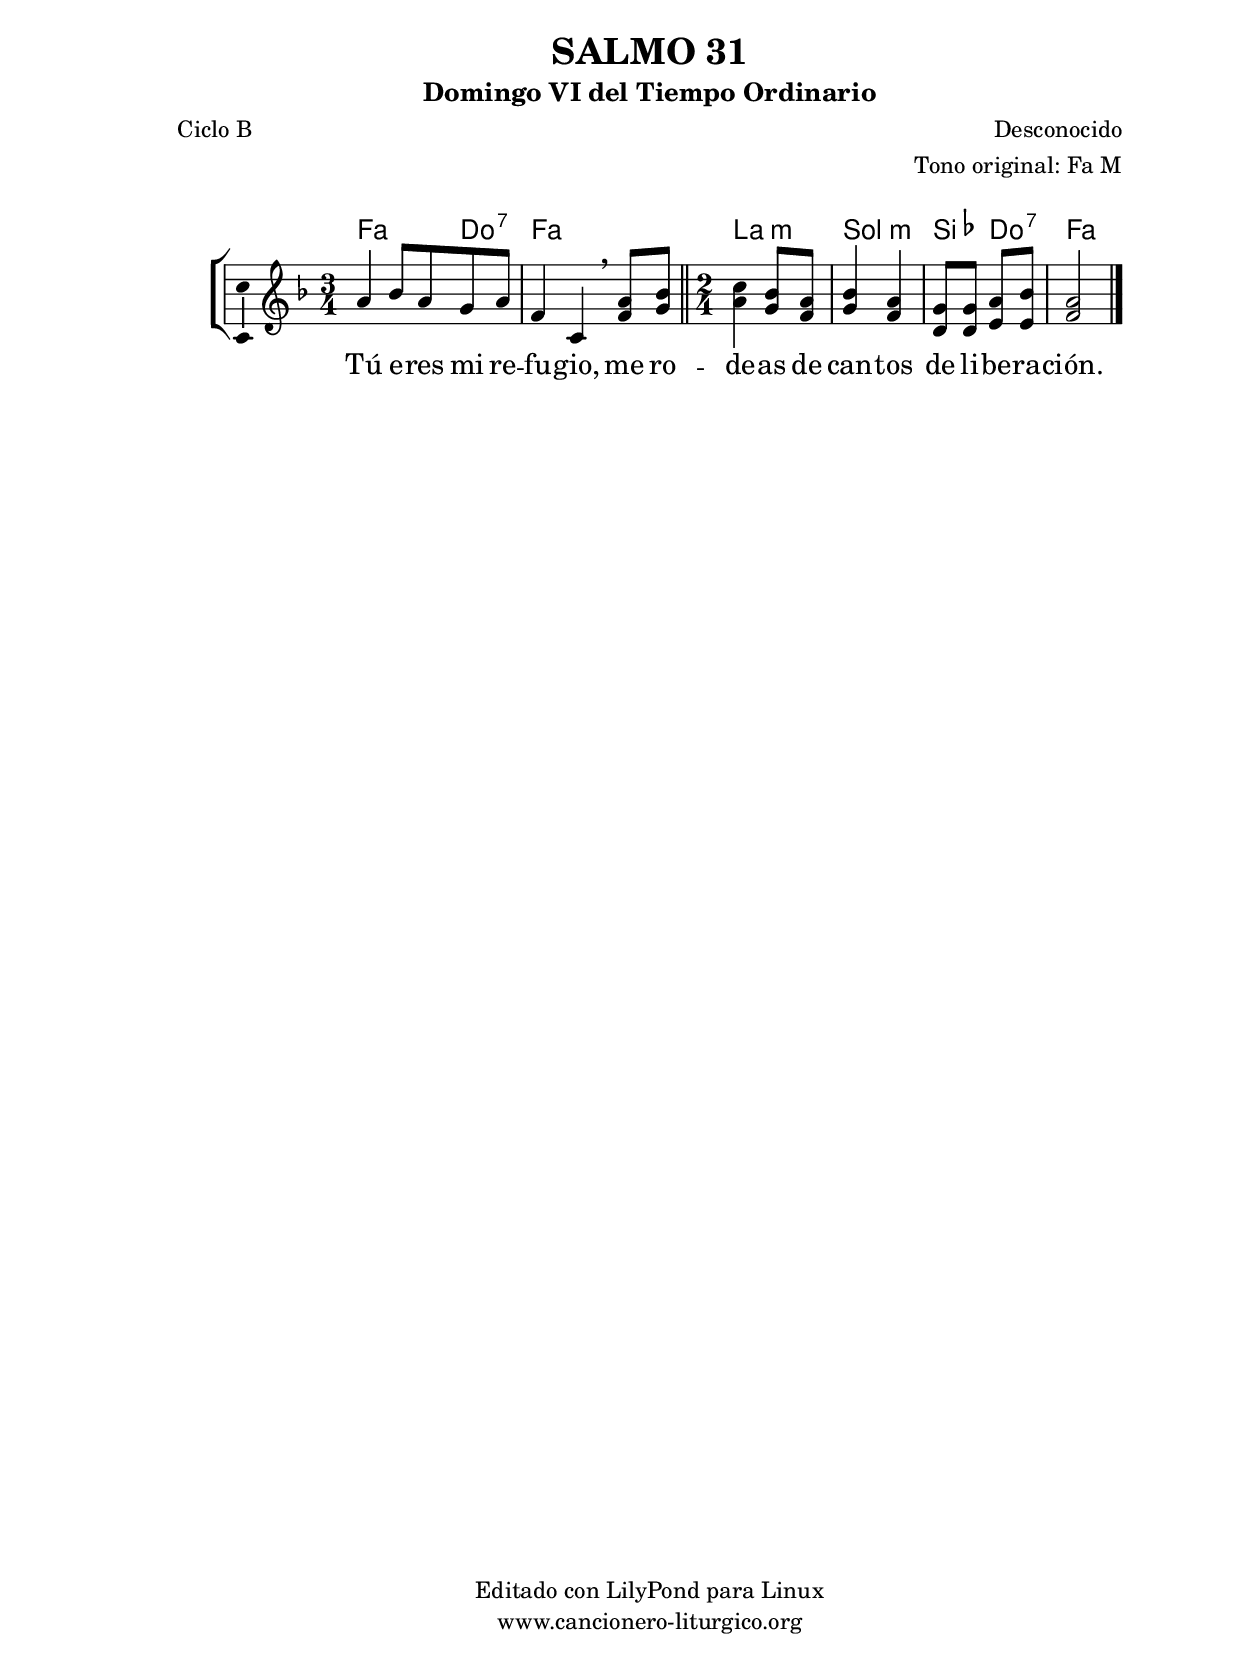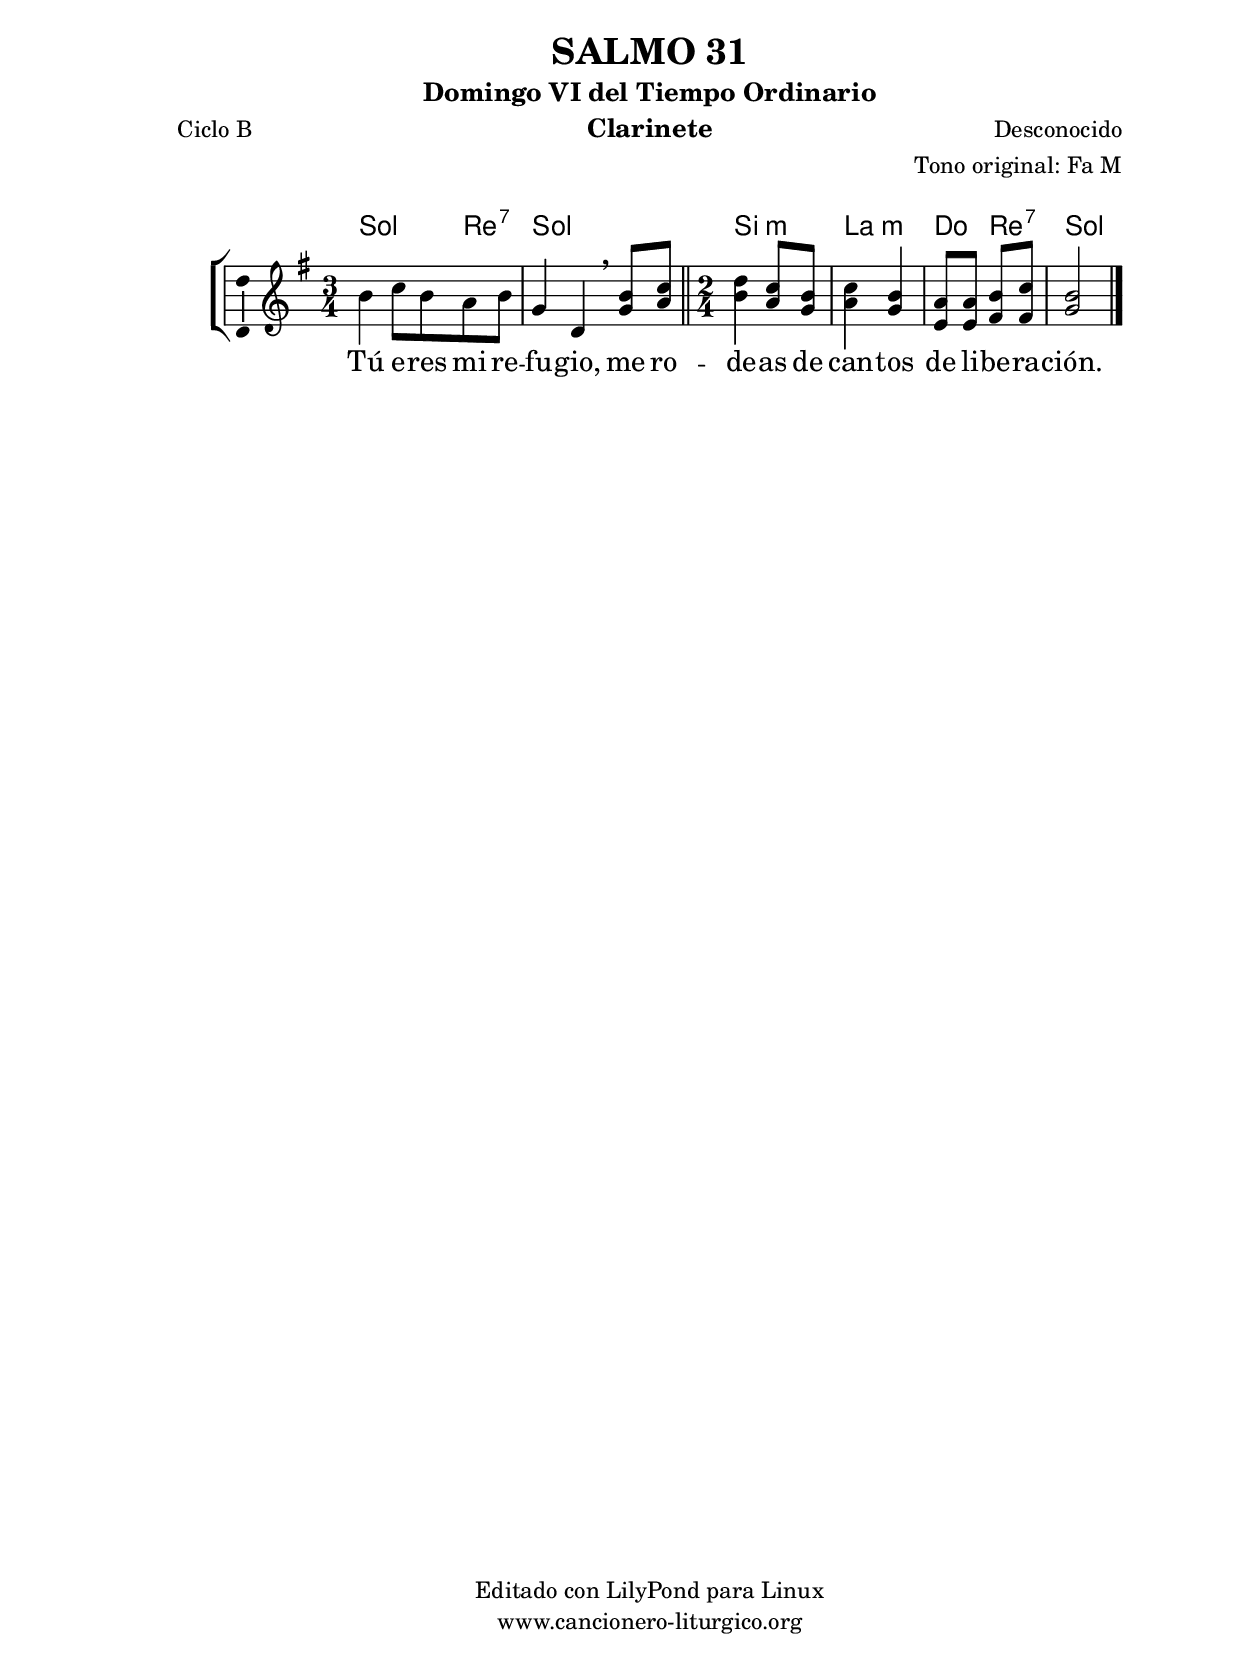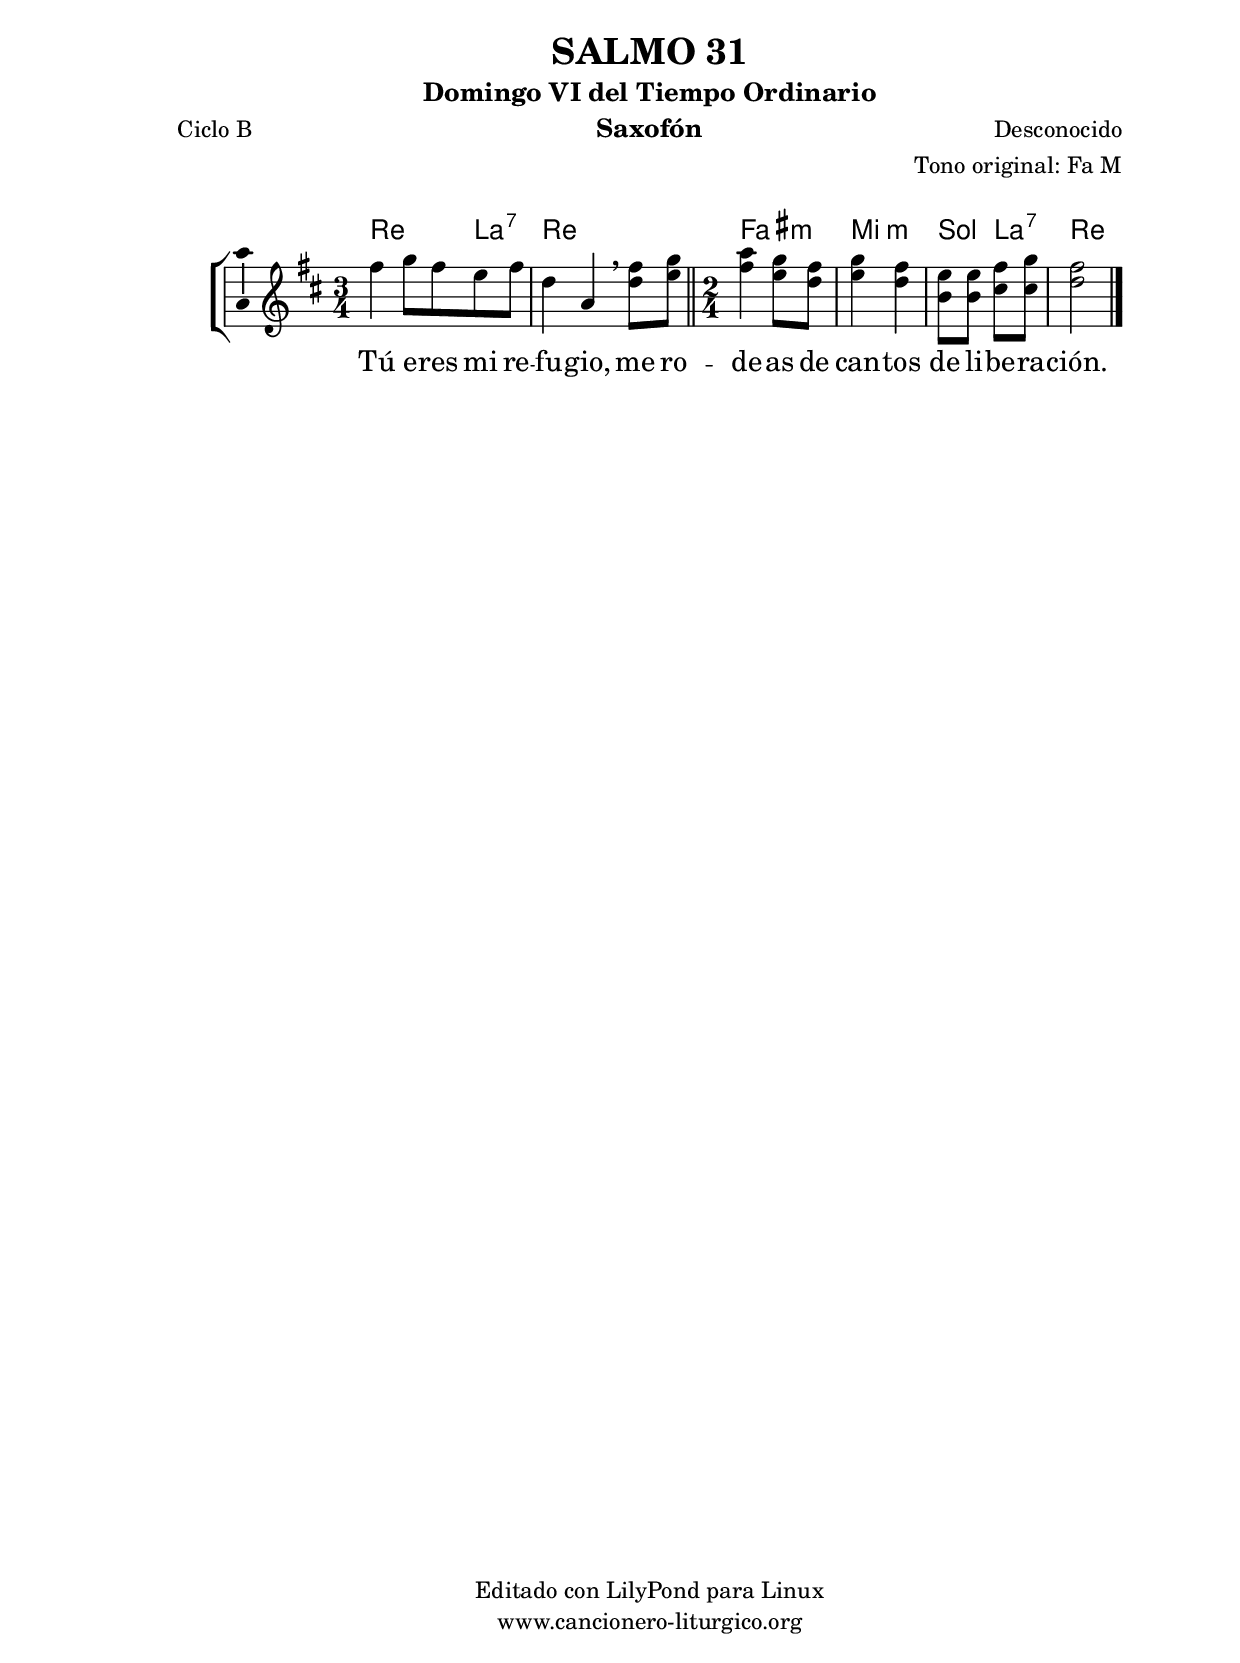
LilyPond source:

%
%para convertir .midi en .wav:
%timidity filename.midi -Ow -o finename.wav
%
%
%Para convertir de .wav a .mp3:
%lame -h -m j filename.wav
%
%
%para escuchar el midi:
%timidity nombrefichero.midi
%


%versión de lilypond para la que se ha escrito esta partitura:
\version "2.16.0"

	%Tamaño papel
	#(set-default-paper-size "a4")
	%Tamaño partitura
	#(set-global-staff-size 20)
	%No responde al pulsar sobre una nota
	#(ly:set-option 'point-and-click #f)

%parámetros del encabezamiento:
\header {
	title = "SALMO 31"
	subtitle = "Domingo VI del Tiempo Ordinario"
	composer = "Desconocido"
	poet = "Ciclo B"
	meter = ""
	arranger = "Tono original: Fa M"
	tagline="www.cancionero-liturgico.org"
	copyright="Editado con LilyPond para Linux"
	tiempo = "Ordinario"
	usos = "Salmo"
	letra = "Tú eres mi refugio, me rodeas de cantos de liberación."
	}

%parámetros asociados al papel:
\paper  {
	oddHeaderMarkup = \markup {\fill-line { \on-the-fly #not-first-page \fromproperty #'header:title \on-the-fly #not-first-page \fromproperty #'header:composer }}
	evenHeaderMarkup = \markup {\fill-line { \fromproperty #'header:composer \fromproperty #'header:title }}
	#(set-paper-size "a4")
	print-page-number = ##f
	first-page-number = 1
	print-first-page-number = ##f
%	head-separation = 3.0 \cm
	top-margin = 2.0 \cm
	bottom-margin = 0.5\cm
%%%	bottom-margin = -1.0\cm
	left-margin = 3.0 \cm
	line-width = 16.0 \cm 
	indent = 8\mm
	interscoreline = 2.\mm
	between-system-space = 15\mm
%	para que las partituras no llenen la hoja:
	ragged-bottom = ##t
%	idem para la última hoja:
	ragged-last-bottom = ##f
%	para que las partituras llenen el ancho del papel:
	ragged-last = ##f
	after-title-space = 2.5 \cm
%page-count=1
%system-count=8

	%Flexible Vertical Spacing
%	markup-markup-spacing =
%	#'((basic-distance . 15) (minimum-distance . 15) (padding . 3))
	markup-system-spacing =
	#'((basic-distance . 15) (minimum-distance . 15) (padding . 3))
	system-system-spacing =
	#'((basic-distance . 15) (minimum-distance . 15) (padding . 3))
	score-system-spacing =
	#'((basic-distance . 15) (minimum-distance . 15) (padding . 5))
%	top-system-spacing = % header
%	#'((basic-distance . 8) (minimum-distance . 0) (padding . 3))
%	top-markup-spacing =
%	#'((basic-distance . 20) (minimum-distance . 20) (padding . 3))
	last-bottom-spacing = % footer
	#'((basic-distance . 5) (minimum-distance . 5) (padding . 3))
%	score-markup-spacing =
%	#'((basic-distance . 16) (minimum-distance . 13) (padding . 3))

	}


%parámetros que afectan a toda la partitura:
global =  {
	%clave de sol (G):
	\clef G
	%armadura:
%	\transpose e f
	\key f \major
	\tempo 4=100
	\set Score.tempoHideNote = ##t
	}


acordes = {
	\italianChords
	\chordmode {
%	\transpose e f
{

f2 c4:7 f2.
a2:m g:m bes4 c:7 f2

	}
	}
}

melodia = 
%	\transpose e f
{
	\relative c''{

\time 3/4

a4 bes8 a g a
f4 c \breathe <f a>8 <g bes>

\bar "||"
\time 2/4
<a c>4 <g bes>8 <f a>
<g bes>4 <f a>
<d g>8 <d g> <e a> <e bes'>
<f a>2

	\bar "|."
	}
	}


texto = \lyricmode {
Tú e -- res mi re -- fu -- gio,
me ro -- de -- as de can -- tos de li -- be -- ra -- ción.
	}


acordesStaff = \context ChordNames = acordesStaff <<
	\set chordChanges = ##t
	\acordes
	>>


vozStaff = \context Voice = vozStaff
\with {\consists "Ambitus_engraver"}
<<
%	\set Staff.instrumentName = ""
%	\set Staff.shortInstrumentName = ""
%	\set Staff.midiInstrument = #"clarinet"
%	\set Staff.midiInstrument = #"cello"
%	\set Staff.midiInstrument = #"flute"
	\set Staff.midiInstrument = #"electric guitar (jazz)"
%	\set Staff.midiInstrument = #"english horn"
%	\set Staff.midiInstrument = #"violin"
%	\set Staff.midiInstrument = #"glockenspiel"
	\set Staff.midiMinimumVolume = #0.7
	\set Staff.midiMaximumVolume = #0.9
	\global
	\melodia
	>>


textoStaff = \context Lyrics = textoStaff <<
	\lyricsto vozStaff \texto
	>>

\book {
	\score {
		\context ChoirStaff {
			\override StaffGroup.SystemStartBracket #'collapse-height = #1
			\override Score.SystemStartBar #'collapse-height = #1
			<<
			\acordesStaff
			\vozStaff
			\textoStaff
			>>
			}
		\layout {
	    		\context {
				\Lyrics
				\override LyricText #'font-size = #2
				}
	   		 \context {
				\Score
				%fontSize = #3
				\override StaffSymbol #'staff-space = #(magstep +3)
				%\override Beam #'thickness = #0.55
				%\override SpacingSpanner #'spacing-increment = #1.0
				%\override Slur #'height-limit = #1.5
				}
			}
		}
	\score {
		\unfoldRepeats
		\context ChoirStaff {
			<<
			\acordesStaff
			\vozStaff
			>>
			}
		\midi {
	  		\context {
	  			\Score
				tempoWholesPerMinute = #(ly:make-moment 70 4)
				}
			}
		}
	}

%Partitura para clarinete
#(define output-suffix "C")
\book {
	\header{
		instrument = "Clarinete"
		}
	\score {
		\context ChoirStaff {
			\override StaffGroup.SystemStartBracket #'collapse-height = #1
			\override Score.SystemStartBar #'collapse-height = #1
\transpose c d
			<<
			\acordesStaff
			\vozStaff
			\textoStaff
			>>
			}
		\layout {
	    		\context {
				\Lyrics
				\override LyricText #'font-size = #2
				}
	   		 \context {
				\Score
				%fontSize = #3
				\override StaffSymbol #'staff-space = #(magstep +3)
				%\override Beam #'thickness = #0.55
				%\override SpacingSpanner #'spacing-increment = #1.0
				%\override Slur #'height-limit = #1.5
				}
			}
		}
	}

%Partitura para saxofón
#(define output-suffix "S")
\book {
	\header{
		instrument = "Saxofón"
		}
	\score {
		\context ChoirStaff {
			\override StaffGroup.SystemStartBracket #'collapse-height = #1
			\override Score.SystemStartBar #'collapse-height = #1
\transpose c a
			<<
			\acordesStaff
			\vozStaff
			\textoStaff
			>>
			}
		\layout {
	    		\context {
				\Lyrics
				\override LyricText #'font-size = #2
				}
	   		 \context {
				\Score
				%fontSize = #3
				\override StaffSymbol #'staff-space = #(magstep +3)
				%\override Beam #'thickness = #0.55
				%\override SpacingSpanner #'spacing-increment = #1.0
				%\override Slur #'height-limit = #1.5
				}
			}
		}
	}

